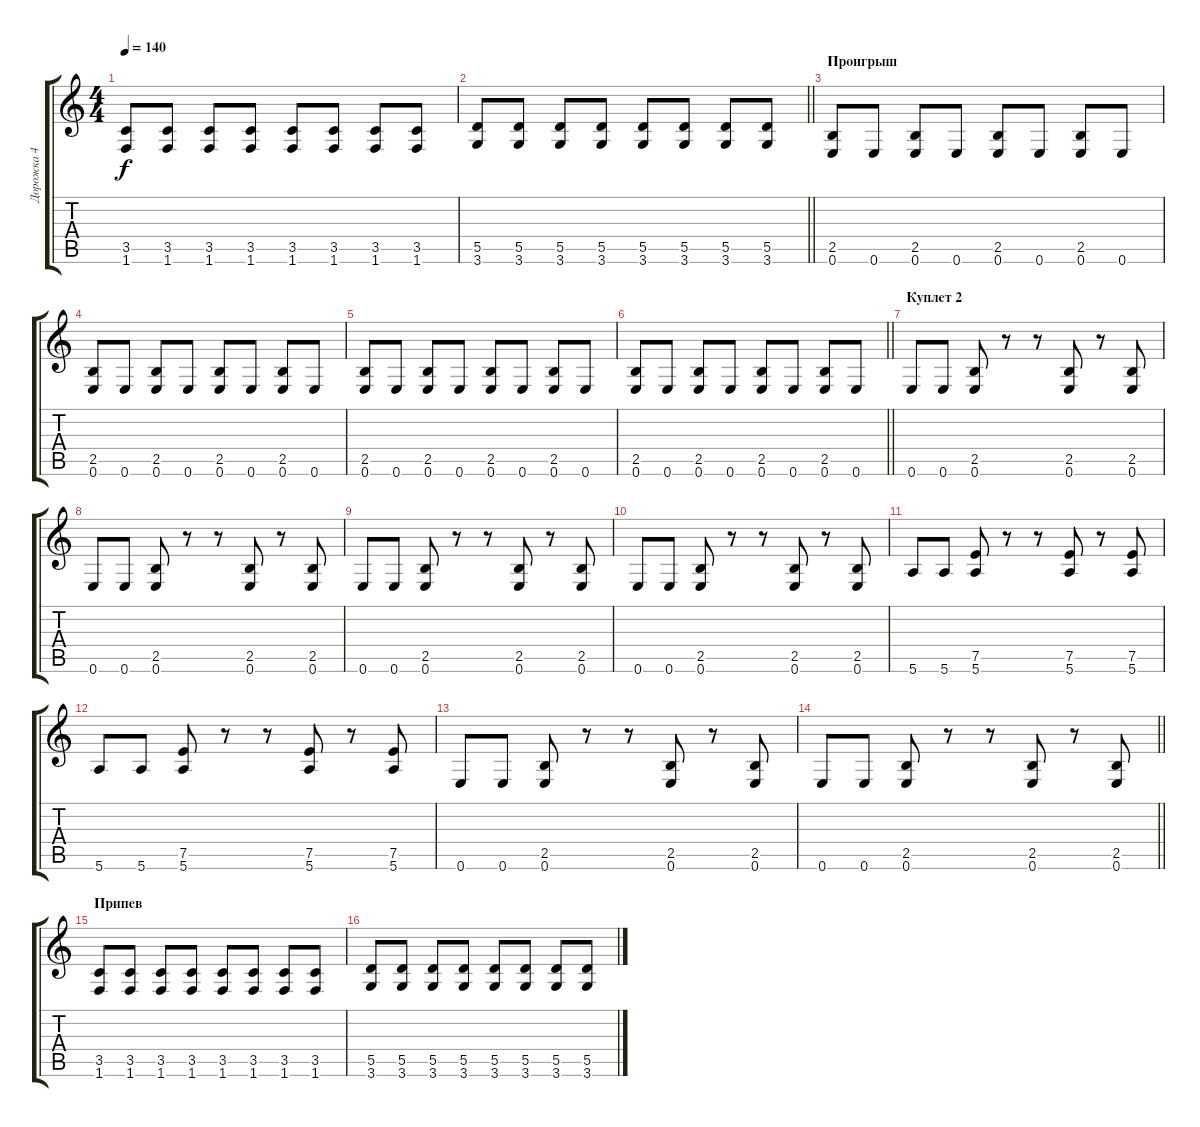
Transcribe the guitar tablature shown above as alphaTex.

\track ("Дорожка 4" "Дорожка 4") {instrument distortionguitar}
\staff {score tabs}
\tuning (E4 B3 G3 D3 A2 E2) {hide}
\ts (4 4)
\tempo 140
\clef g2
\ks c
(3.5 1.6).8{dy f} (3.5 1.6).8 (3.5 1.6).8 (3.5 1.6).8 (3.5 1.6).8 (3.5 1.6).8 (3.5 1.6).8 (3.5 1.6).8 |
\barLineRight lightlight
(5.5 3.6).8 (5.5 3.6).8 (5.5 3.6).8 (5.5 3.6).8 (5.5 3.6).8 (5.5 3.6).8 (5.5 3.6).8 (5.5 3.6).8 |
\section ("" "Проигрыш")
(2.5 0.6).8 0.6.8 (2.5 0.6).8 0.6.8 (2.5 0.6).8 0.6.8 (2.5 0.6).8 0.6.8 |
(2.5 0.6).8 0.6.8 (2.5 0.6).8 0.6.8 (2.5 0.6).8 0.6.8 (2.5 0.6).8 0.6.8 |
(2.5 0.6).8 0.6.8 (2.5 0.6).8 0.6.8 (2.5 0.6).8 0.6.8 (2.5 0.6).8 0.6.8 |
\barLineRight lightlight
(2.5 0.6).8 0.6.8 (2.5 0.6).8 0.6.8 (2.5 0.6).8 0.6.8 (2.5 0.6).8 0.6.8 |
\section ("" "Куплет 2")
0.6.8 0.6.8 (2.5 0.6).8 r.8 r.8 (2.5 0.6).8 r.8 (2.5 0.6).8 |
0.6.8 0.6.8 (2.5 0.6).8 r.8 r.8 (2.5 0.6).8 r.8 (2.5 0.6).8 |
0.6.8 0.6.8 (2.5 0.6).8 r.8 r.8 (2.5 0.6).8 r.8 (2.5 0.6).8 |
0.6.8 0.6.8 (2.5 0.6).8 r.8 r.8 (2.5 0.6).8 r.8 (2.5 0.6).8 |
5.6.8 5.6.8 (7.5 5.6).8 r.8 r.8 (7.5 5.6).8 r.8 (7.5 5.6).8 |
5.6.8 5.6.8 (7.5 5.6).8 r.8 r.8 (7.5 5.6).8 r.8 (7.5 5.6).8 |
0.6.8 0.6.8 (2.5 0.6).8 r.8 r.8 (2.5 0.6).8 r.8 (2.5 0.6).8 |
\barLineRight lightlight
0.6.8 0.6.8 (2.5 0.6).8 r.8 r.8 (2.5 0.6).8 r.8 (2.5 0.6).8 |
\section ("" "Припев")
(3.5 1.6).8 (3.5 1.6).8 (3.5 1.6).8 (3.5 1.6).8 (3.5 1.6).8 (3.5 1.6).8 (3.5 1.6).8 (3.5 1.6).8 |
(5.5 3.6).8 (5.5 3.6).8 (5.5 3.6).8 (5.5 3.6).8 (5.5 3.6).8 (5.5 3.6).8 (5.5 3.6).8 (5.5 3.6).8
